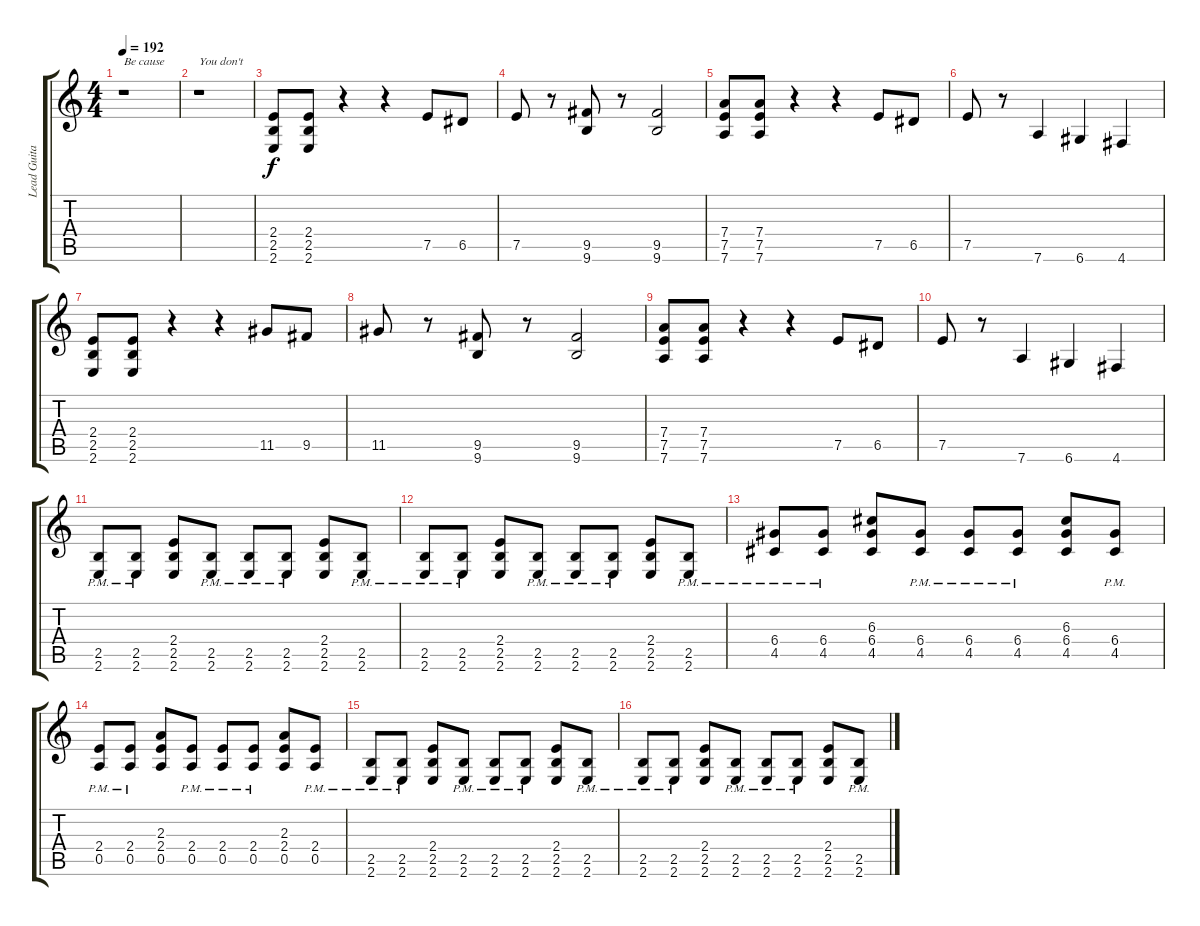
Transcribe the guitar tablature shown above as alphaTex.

\track ("Lead Guitar  " "Lead Guita") {instrument overdrivenguitar}
\staff {score tabs}
\tuning (E4 B3 G3 D3 A2 D2) {hide}
\ts (4 4)
\tempo 192
\clef g2
\ks c
r.1{txt "Be cause" dy f} |
r.1{txt "You don't"} |
(2.4 2.5 2.6).8 (2.4 2.5 2.6).8 r.4 r.4 7.5.8 6.5.8 |
7.5.8 r.8 (9.5 9.6).8 r.8 (9.5 9.6).2 |
(7.4 7.5 7.6).8 (7.4 7.5 7.6).8 r.4 r.4 7.5.8 6.5.8 |
7.5.8 r.8 7.6.4 6.6.4 4.6.4 |
(2.4 2.5 2.6).8 (2.4 2.5 2.6).8 r.4 r.4 11.5.8 9.5.8 |
11.5.8 r.8 (9.5 9.6).8 r.8 (9.5 9.6).2 |
(7.4 7.5 7.6).8 (7.4 7.5 7.6).8 r.4 r.4 7.5.8 6.5.8 |
7.5.8 r.8 7.6.4 6.6.4 4.6.4 |
(2.5{pm} 2.6{pm}).8 (2.5{pm} 2.6{pm}).8 (2.4 2.5 2.6).8 (2.5{pm} 2.6{pm}).8 (2.5{pm} 2.6{pm}).8 (2.5{pm} 2.6{pm}).8 (2.4 2.5 2.6).8 (2.5{pm} 2.6{pm}).8 |
(2.5{pm} 2.6{pm}).8 (2.5{pm} 2.6{pm}).8 (2.4 2.5 2.6).8 (2.5{pm} 2.6{pm}).8 (2.5{pm} 2.6{pm}).8 (2.5{pm} 2.6{pm}).8 (2.4 2.5 2.6).8 (2.5{pm} 2.6{pm}).8 |
(6.4{pm} 4.5{pm}).8 (6.4{pm} 4.5{pm}).8 (6.3 6.4 4.5).8 (6.4{pm} 4.5{pm}).8 (6.4{pm} 4.5{pm}).8 (6.4{pm} 4.5{pm}).8 (6.3 6.4 4.5).8 (6.4{pm} 4.5{pm}).8 |
(2.4{pm} 0.5{pm}).8 (2.4{pm} 0.5{pm}).8 (2.3 2.4 0.5).8 (2.4{pm} 0.5{pm}).8 (2.4{pm} 0.5{pm}).8 (2.4{pm} 0.5{pm}).8 (2.3 2.4 0.5).8 (2.4{pm} 0.5{pm}).8 |
(2.5{pm} 2.6{pm}).8 (2.5{pm} 2.6{pm}).8 (2.4 2.5 2.6).8 (2.5{pm} 2.6{pm}).8 (2.5{pm} 2.6{pm}).8 (2.5{pm} 2.6{pm}).8 (2.4 2.5 2.6).8 (2.5{pm} 2.6{pm}).8 |
(2.5{pm} 2.6{pm}).8 (2.5{pm} 2.6{pm}).8 (2.4 2.5 2.6).8 (2.5{pm} 2.6{pm}).8 (2.5{pm} 2.6{pm}).8 (2.5{pm} 2.6{pm}).8 (2.4 2.5 2.6).8 (2.5{pm} 2.6{pm}).8
